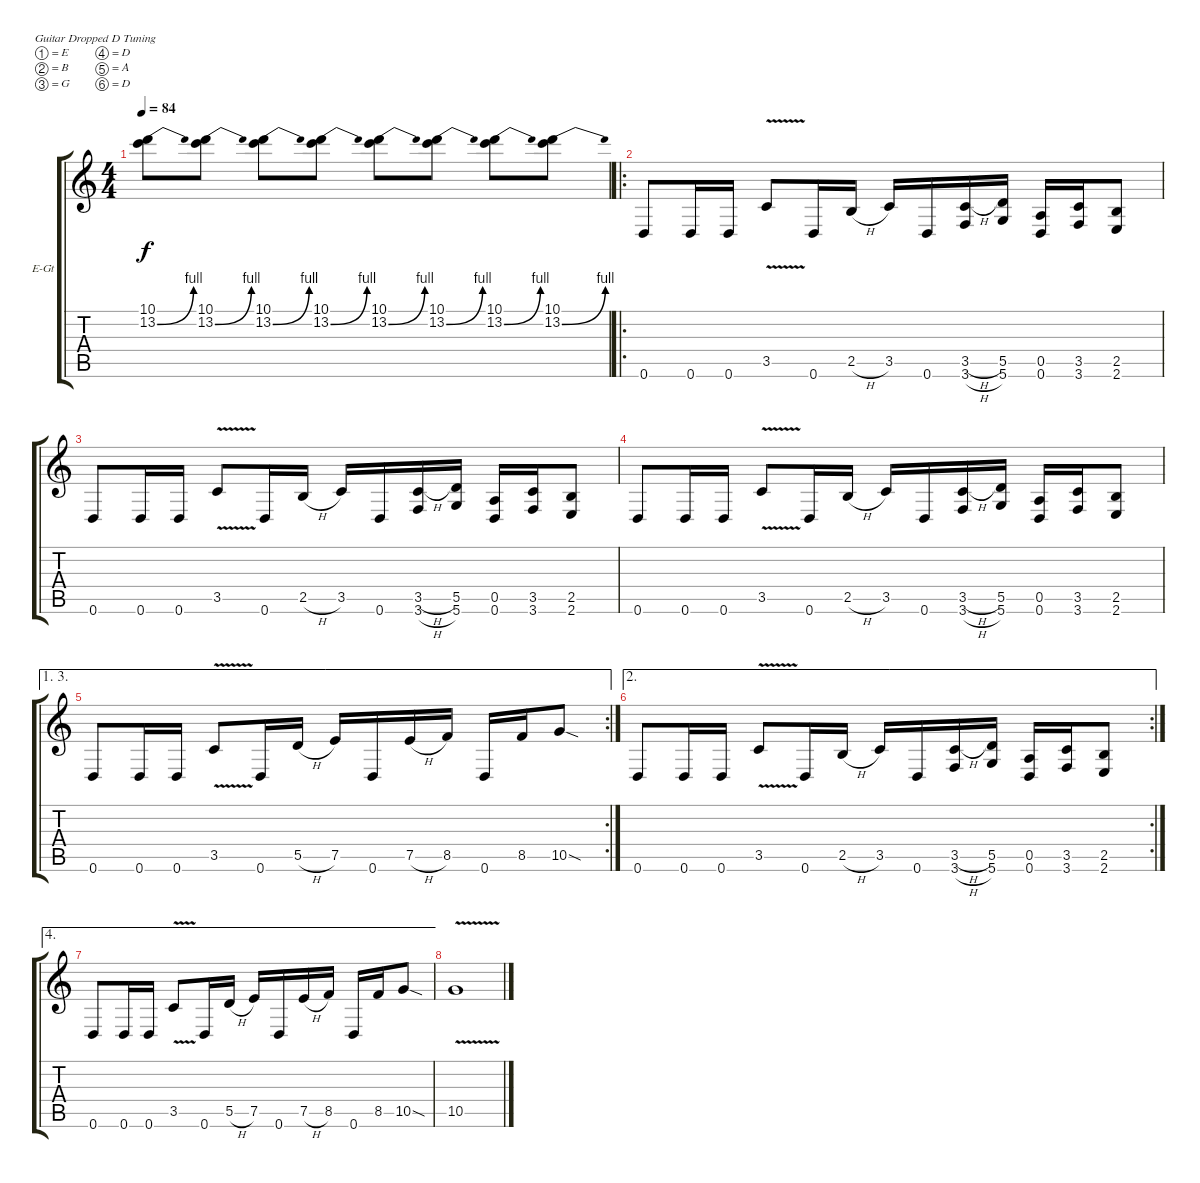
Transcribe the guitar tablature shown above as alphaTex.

\defaultSystemsLayout 4
\bracketExtendMode groupsimilarinstruments
\firstSystemTrackNameOrientation horizontal
\otherSystemsTrackNameOrientation horizontal
\track ("Electric Guitar" "E-Gt") {instrument overdrivenguitar}
\staff {score tabs}
\tuning (E4 B3 G3 D3 A2 D2)
\ts (4 4)
\tempo 84
\clef g2
\ks c
(10.1 13.2{be (bend 0 0 15 4)}).8{dy f} (10.1 13.2{be (bend 0 0 15 4)}).8 (10.1 13.2{be (bend 0 0 15 4)}).8 (10.1 13.2{be (bend 0 0 15 4)}).8 (10.1 13.2{be (bend 0 0 15 4)}).8 (10.1 13.2{be (bend 0 0 15 4)}).8 (10.1 13.2{be (bend 0 0 15 4)}).8 (10.1 13.2{be (bend 0 0 15 4)}).8 |
\ro
0.6.8 0.6.16 0.6.16 3.5{v}.8 0.6.16 2.5{h}.16 3.5.16 0.6.16 (3.6{h} 3.5{h}).16 (5.6 5.5).16 (0.5 0.6).16 (3.6 3.5).16 (2.6 2.5).8 |
0.6.8 0.6.16 0.6.16 3.5{v}.8 0.6.16 2.5{h}.16 3.5.16 0.6.16 (3.6{h} 3.5{h}).16 (5.6 5.5).16 (0.5 0.6).16 (3.6 3.5).16 (2.6 2.5).8 |
0.6.8 0.6.16 0.6.16 3.5{v}.8 0.6.16 2.5{h}.16 3.5.16 0.6.16 (3.6{h} 3.5{h}).16 (5.6 5.5).16 (0.5 0.6).16 (3.6 3.5).16 (2.6 2.5).8 |
\ae (1 3)
\rc 2
0.6.8 0.6.16 0.6.16 3.5{v}.8 0.6.16 5.5{h}.16 7.5.16 0.6.16 7.5{h}.16 8.5.16 0.6.16 8.5.16 10.5{sod}.8 |
\ae 2
\rc 2
0.6.8 0.6.16 0.6.16 3.5{v}.8 0.6.16 2.5{h}.16 3.5.16 0.6.16 (3.6{h} 3.5{h}).16 (5.6 5.5).16 (0.5 0.6).16 (3.6 3.5).16 (2.6 2.5).8 |
\ae 4
0.6.8 0.6.16 0.6.16 3.5{v}.8 0.6.16 5.5{h}.16 7.5.16 0.6.16 7.5{h}.16 8.5.16 0.6.16 8.5.16 10.5{sod}.8 |
10.5{v}.1
